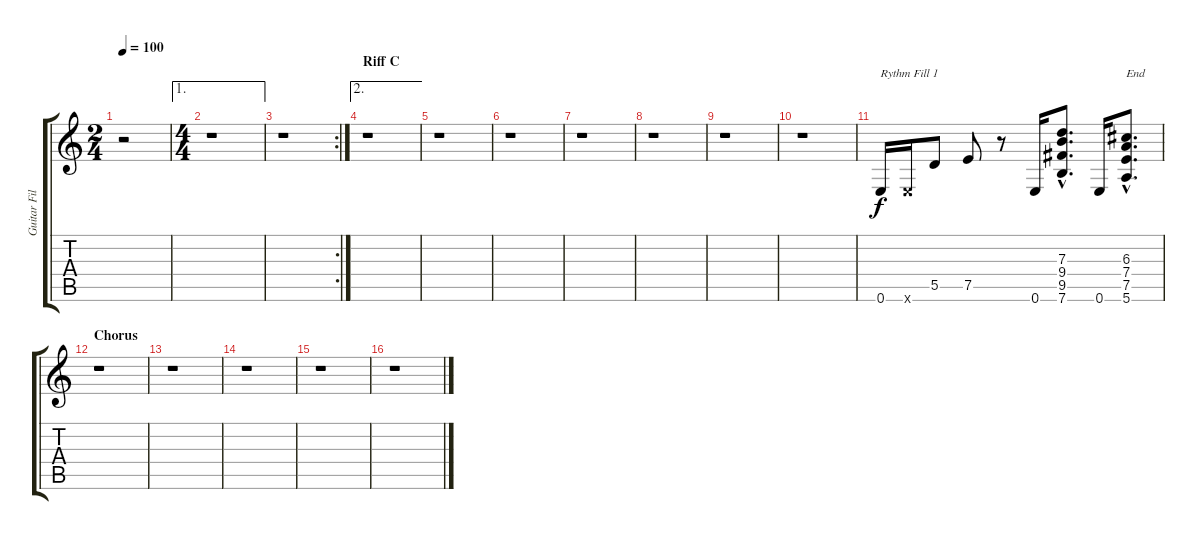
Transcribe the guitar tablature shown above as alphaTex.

\track ("Guitar Fill(s) " "Guitar Fil") {instrument distortionguitar}
\staff {score tabs}
\tuning (E4 B3 G3 D3 A2 E2) {hide}
\ts (2 4)
\tempo 100
\clef g2
\ks c
r.2{dy f} |
\ae 1
\ts (4 4)
r.1 |
\rc 2
r.1 |
\ae 2
\section ("" "Riff C")
r.1 |
r.1 |
r.1 |
r.1 |
r.1 |
r.1 |
r.1 |
0.6.16{txt "Rythm Fill 1"} 0.6{x}.16 5.5.8 7.5.8 r.8 0.6.16 (7.3{hac} 9.4{hac} 9.5{hac} 7.6{hac}).8{d} 0.6.16 (6.3{hac} 7.4{hac} 7.5{hac} 5.6{hac}).8{d txt "End"} |
\section ("" "Chorus")
r.1 |
r.1 |
r.1 |
r.1 |
r.1
